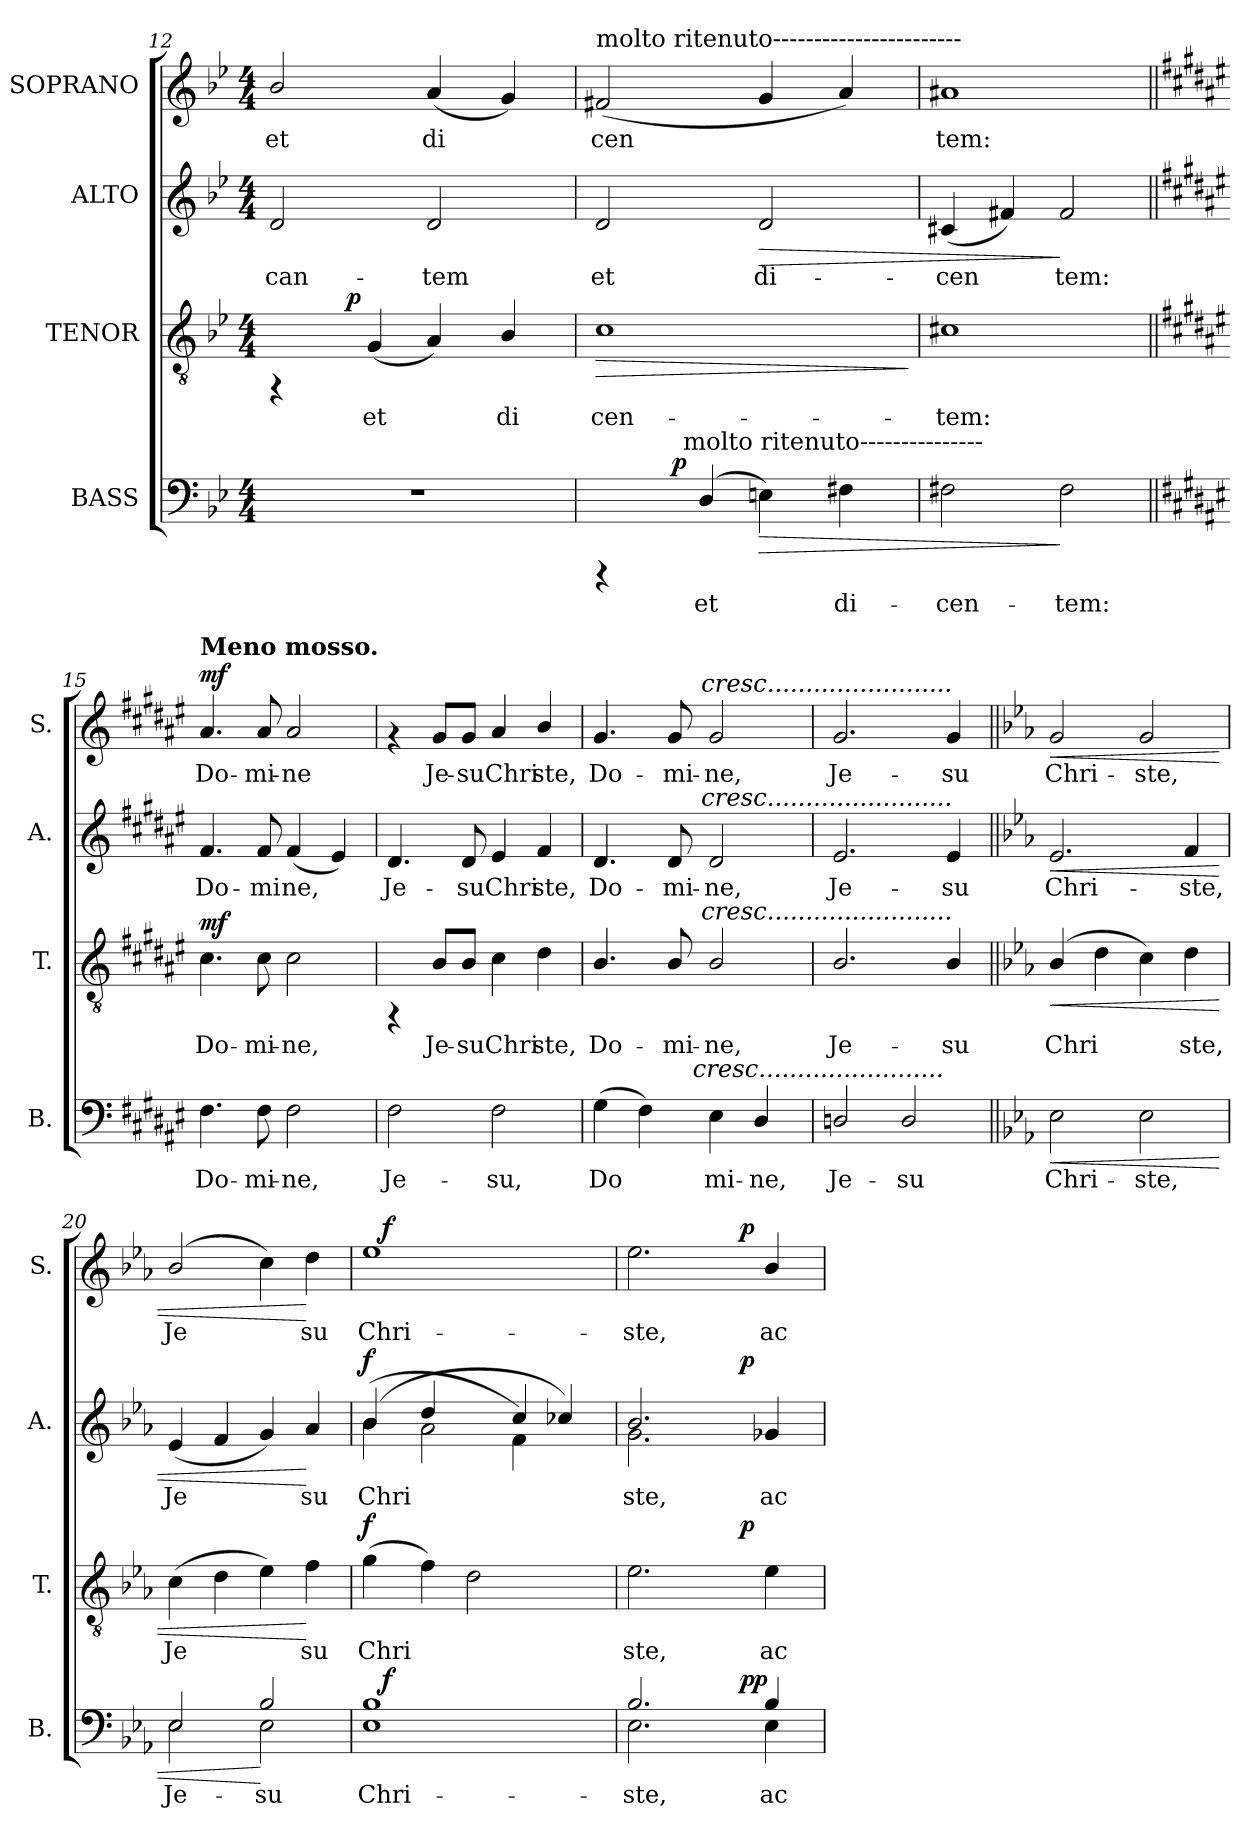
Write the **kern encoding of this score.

**kern	**text	**dynam	**kern	**text	**dynam	**kern	**text	**dynam	**kern	**text	**dynam
*part4	*part4	*part4	*part3	*part3	*part3	*part2	*part2	*part2	*part1	*part1	*part1
*staff4	*staff4	*staff4	*staff3	*staff3	*staff3	*staff2	*staff2	*staff2	*staff1	*staff1	*staff1
*I"BASS	*	*	*I"TENOR	*	*	*I"ALTO	*	*	*I"SOPRANO	*	*
*I'B.	*	*	*I'T.	*	*	*I'A.	*	*	*I'S.	*	*
*clefF4	*	*	*clefGv2	*	*	*clefG2	*	*	*clefG2	*	*
*k[b-e-]	*	*	*k[b-e-]	*	*	*k[b-e-]	*	*	*k[b-e-]	*	*
*B-:	*	*	*B-:	*	*	*B-:	*	*	*B-:	*	*
*M4/4	*	*	*M4/4	*	*	*M4/4	*	*	*M4/4	*	*
=12	=12	=12	=12	=12	=12	=12	=12	=12	=12	=12	=12
!	!	!	!	!	!	!	!LO:LY:b:cj	!	!	!LO:LY:b:cj	!
*	*	*	*^	*	*	*	*	*	*	*	*
1r	.	.	4rFF	8ryy	.	.	2d/	-can-	.	2b-/	et	.
.	.	.	.	16ryy	.	.	.	.	.	.	.	.
.	.	.	.	64ryy	.	.	.	.	.	.	.	.
!	!	!	!	!	!	!LO:DY:b	!	!	!	!	!	!
.	.	.	.	2ryy	.	p	.	.	.	.	.	.
!	!	!	!	!	!LO:LY:b:cj	!	!	!	!	!	!	!
.	.	.	(<4G/	.	et	.	.	.	.	.	.	.
!	!	!	!	!	!LO:LY:b:cj	!	!	!LO:LY:b:cj	!	!	!LO:LY:b:cj	!
.	.	.	4A/)	.	.	.	2d/	-tem	.	(<4a/	di-	.
.	.	.	.	4ryy	.	.	.	.	.	.	.	.
!	!	!	!	!	!LO:LY:b:cj	!	!	!	!	!	!LO:LY:b:cj	!
.	.	.	4B-/	.	di	.	.	.	.	4g/)	--	.
.	.	.	.	32.ryy	.	.	.	.	.	.	.	.
=13	=13	=13	=13	=13	=13	=13	=13	=13	=13	=13	=13	=13
!	!	!	!	!	!	!	!	!	!	!LO:TX:a:t=molto ritenuto-----------------------	!	!
!	!	!	!	!	!LO:LY:b:cj	!LO:HP:b	!	!LO:LY:b:cj	!	!	!LO:LY:b:cj	!
*^	*	*	*	*	*	*	*	*	*	*	*	*
*	*^	*	*	*v	*v	*	*	*	*	*	*	*	*
4rCCC	8ryy	8..ryy	.	.	1c	cen-	>	2d/	et	.	(<2f#X/	-cen-	.
.	16ryy	.	.	.	.	.	.	.	.	.	.	.	.
.	64ryy	.	.	.	.	.	.	.	.	.	.	.	.
!	!	!	!	!LO:DY:b	!	!	!	!	!	!	!	!	!
.	2ryy	.	.	p	.	.	.	.	.	.	.	.	.
!	!	!LO:TX:a:t=molto ritenuto---------------	!	!	!	!	!	!	!	!	!	!	!
.	.	2ryy	.	.	.	.	.	.	.	.	.	.	.
!	!	!	!LO:LY:b:cj	!	!	!	!	!	!	!	!	!	!
(<4D/	.	.	et	.	.	.	.	.	.	.	.	.	.
!	!	!	!LO:LY:b:cj	!LO:HP:b	!	!	!	!	!LO:LY:b:cj	!LO:HP:b	!	!LO:LY:b:cj	!
4En\)	.	.	.	>	.	.	.	2d/	di-	>	4g/	--	.
.	4ryy	.	.	.	.	.	.	.	.	.	.	.	.
.	.	4ryy	.	.	.	.	.	.	.	.	.	.	.
!	!	!	!LO:LY:b:cj	!	!	!	!	!	!	!	!	!LO:LY:b:cj	!
4F#X\	.	.	di-	.	.	.	.	.	.	.	4a/)	--	.
.	32.ryy	.	.	.	.	.	.	.	.	.	.	.	.
.	.	32ryy	.	.	.	.	.	.	.	.	.	.	.
.	.	.	.	.	.	.	]	.	.	.	.	.	.
=14	=14	=14	=14	=14	=14	=14	=14	=14	=14	=14	=14	=14	=14
!	!	!	!LO:LY:b:cj	!	!	!LO:LY:b:cj	!	!	!LO:LY:b:cj	!	!	!LO:LY:b:cj	!
*v	*v	*v	*	*	*	*	*	*	*	*	*	*	*
2F#X\	-cen-	.	1c#X	-tem:	.	(<4c#X/	-cen-	.	1a#X	-tem:	.
!	!	!	!	!	!	!	!LO:LY:b:cj	!	!	!	!
.	.	.	.	.	.	4f#X/)	--	.	.	.	.
!	!LO:LY:b:cj	!	!	!	!	!	!LO:LY:b:cj	!	!	!	!
2F#\	-tem:	]	.	.	.	2f#/	-tem:	]	.	.	.
=15||	=15||	=15||	=15||	=15||	=15||	=15||	=15||	=15||	=15||	=15||	=15||
*k[f#c#g#d#a#e#]	*	*	*k[f#c#g#d#a#e#]	*	*	*k[f#c#g#d#a#e#]	*	*	*k[f#c#g#d#a#e#]	*	*
*F#:	*	*	*F#:	*	*	*F#:	*	*	*F#:	*	*
!	!	!	!	!	!	!	!	!	!LO:TX:a:B:t=Meno mosso.	!	!
!	!LO:LY:b:cj	!LO:DY:b	!	!LO:LY:b:cj	!	!	!LO:LY:b:cj	!	!	!LO:LY:b:cj	!
!	!	!LO:DY:n=1:a	!	!	!LO:DY:a	!	!	!	!	!	!LO:DY:b
4.F#\	Do-	mf mf	4.c#\	Do-	mf	4.f#/	Do-	.	4.a#/	Do-	mf
!	!LO:LY:b:cj	!	!	!LO:LY:b:cj	!	!	!LO:LY:b:cj	!	!	!LO:LY:b:cj	!
8F#\	-mi-	.	8c#\	-mi-	.	8f#/	-mi	.	8a#/	-mi-	.
!	!LO:LY:b:cj	!	!	!LO:LY:b:cj	!	!	!LO:LY:b:cj	!	!	!LO:LY:b:cj	!
2F#\	-ne,	.	2c#\	-ne,	.	(<4f#/	ne,	.	2a#/	-ne	.
!	!	!	!	!	!	!	!LO:LY:b:cj	!	!	!	!
.	.	.	.	.	.	4e#/)	.	.	.	.	.
!!LO:PB:g=z
=16	=16	=16	=16	=16	=16	=16	=16	=16	=16	=16	=16
!	!LO:LY:b:cj	!	!	!	!	!	!LO:LY:b:cj	!	!	!	!
2F#\	Je-	.	4rFF	.	.	4.d#/	Je-	.	4rf	.	.
!	!	!	!	!LO:LY:b:cj	!	!	!	!	!	!LO:LY:b:cj	!
.	.	.	8B/L	Je-	.	.	.	.	8g#/L	Je-	.
!	!	!	!	!LO:LY:b:cj	!	!	!LO:LY:b:cj	!	!	!LO:LY:b:cj	!
.	.	.	8B/J	-suChri-	.	8d#/	-suChri-	.	8g#/J	-suChri-	.
!	!LO:LY:b:cj	!	!	!LO:LY:b:cj	!	!	!LO:LY:b:cj	!	!	!LO:LY:b:cj	!
2F#\	-su,	.	4c#\	--	.	4e#/	--	.	4a#/	--	.
!	!	!	!	!LO:LY:b:cj	!	!	!LO:LY:b:cj	!	!	!LO:LY:b:cj	!
.	.	.	4d#\	-ste,	.	4f#/	-ste,	.	4b/	-ste,	.
=17	=17	=17	=17	=17	=17	=17	=17	=17	=17	=17	=17
!	!LO:LY:b:cj	!	!	!LO:LY:b:cj	!	!	!LO:LY:b:cj	!	!	!LO:LY:b:cj	!
*^	*	*	*^	*	*	*^	*	*	*^	*	*
(>4G#\	4...ryy	Do-	.	4.B/	4ryy	Do-	.	4.d#/	4ryy	Do-	.	4.g#/	4ryy	Do-	.
!	!	!LO:LY:b:cj	!	!	!	!	!	!	!	!	!	!	!	!	!
4F#\)	.	--	.	.	8...ryy	.	.	.	8...ryy	.	.	.	8...ryy	.	.
!	!	!	!	!	!	!LO:LY:b:cj	!	!	!	!LO:LY:b:cj	!	!	!	!LO:LY:b:cj	!
.	.	.	.	8B/	.	-mi-	.	8d#/	.	-mi-	.	8g#/	.	-mi-	.
!	!LO:TX:a:i:t=cresc........................	!	!	!	!	!	!	!	!	!	!	!	!	!	!
.	2ryy	.	.	.	.	.	.	.	.	.	.	.	.	.	.
!	!	!	!	!	!	!	!	!	!	!	!	!	!LO:TX:a:i:t=cresc........................	!	!
!	!	!	!	!	!	!	!	!	!LO:TX:a:i:t=cresc........................	!	!	!	!	!	!
!	!	!	!	!	!LO:TX:a:i:t=cresc........................	!	!	!	!	!	!	!	!	!	!
.	.	.	.	.	2ryy	.	.	.	2ryy	.	.	.	2ryy	.	.
!	!	!LO:LY:b:cj	!	!	!	!LO:LY:b:cj	!	!	!	!LO:LY:b:cj	!	!	!	!LO:LY:b:cj	!
4E#\	.	-mi-	.	2B/	.	-ne,	.	2d#/	.	-ne,	.	2g#/	.	-ne,	.
!	!	!LO:LY:b:cj	!	!	!	!	!	!	!	!	!	!	!	!	!
4D#/	.	-ne,	.	.	.	.	.	.	.	.	.	.	.	.	.
.	32ryy	.	.	.	.	.	.	.	.	.	.	.	.	.	.
.	.	.	.	.	64ryy	.	.	.	64ryy	.	.	.	64ryy	.	.
=18	=18	=18	=18	=18	=18	=18	=18	=18	=18	=18	=18	=18	=18	=18	=18
!	!	!LO:LY:b:cj	!	!	!	!LO:LY:b:cj	!	!	!	!LO:LY:b:cj	!	!	!	!LO:LY:b:cj	!
*v	*v	*	*	*	*	*	*	*v	*v	*	*	*v	*v	*	*
*	*	*	*v	*v	*	*	*	*	*	*	*	*
2Dn/	Je-	.	2.B/	Je-	.	2.e#/	Je-	.	2.g#/	Je-	.
!	!LO:LY:b:cj	!	!	!	!	!	!	!	!	!	!
2D/	-su	.	.	.	.	.	.	.	.	.	.
!	!	!	!	!LO:LY:b:cj	!	!	!LO:LY:b:cj	!	!	!LO:LY:b:cj	!
.	.	.	4B/	-su	.	4e#/	-su	.	4g#/	-su	.
=19||	=19||	=19||	=19||	=19||	=19||	=19||	=19||	=19||	=19||	=19||	=19||
*k[b-e-a-]	*	*	*k[b-e-a-]	*	*	*k[b-e-a-]	*	*	*k[b-e-a-]	*	*
*E-:	*	*	*E-:	*	*	*E-:	*	*	*E-:	*	*
!	!LO:LY:b:cj	!LO:HP:b	!	!LO:LY:b:cj	!LO:HP:b	!	!LO:LY:b:cj	!LO:HP:b	!	!LO:LY:b:cj	!LO:HP:b
2E-\	Chri-	<	(<4B-/	Chri-	<	2.e-/	Chri-	<	2g/	Chri-	<
!	!	!	!	!LO:LY:b:cj	!	!	!	!	!	!	!
.	.	.	4d\	--	.	.	.	.	.	.	.
!	!LO:LY:b:cj	!	!	!LO:LY:b:cj	!	!	!	!	!	!LO:LY:b:cj	!
2E-\	-ste,	.	4c\)	--	.	.	.	.	2g/	-ste,	.
!	!	!	!	!LO:LY:b:cj	!	!	!LO:LY:b:cj	!	!	!	!
.	.	.	4d\	-ste,	.	4f/	-ste,	.	.	.	.
=20	=20	=20	=20	=20	=20	=20	=20	=20	=20	=20	=20
*^	*	*	*	*	*	*	*	*	*	*	*
!	!	!LO:LY:b:cj	!	!	!LO:LY:b:cj	!	!	!LO:LY:b:cj	!	!	!LO:LY:b:cj	!
2E-/	2E-\	Je-	.	(>4c\	Je-	.	(<4e-/	Je-	.	(<2b-/	Je-	.
!	!	!	!	!	!LO:LY:b:cj	!	!	!LO:LY:b:cj	!	!	!	!
.	.	.	.	4d\	--	.	4f/	--	.	.	.	.
!	!	!LO:LY:b:cj	!	!	!LO:LY:b:cj	!	!	!LO:LY:b:cj	!	!	!LO:LY:b:cj	!
2B-/	2E-\	-su	[	4e-\)	--	.	4g/)	--	.	4cc\)	--	.
!	!	!	!	!	!LO:LY:b:cj	!	!	!LO:LY:b:cj	!	!	!LO:LY:b:cj	!
.	.	.	.	4f\	-su	[	4a-/	-su	[	4dd\	-su	[
=21	=21	=21	=21	=21	=21	=21	=21	=21	=21	=21	=21	=21
!	!	!LO:LY:b:cj	!	!	!LO:LY:b:cj	!LO:DY:a	!	!LO:LY:b:cj	!LO:DY:a	!	!LO:LY:b:cj	!
*	*	*	*	*	*	*	*^	*	*	*^	*	*
1B- 1E-	16ryy	Chri-	.	(>4g\	Chri-	f	(>4b-/	(<4b-\	Chri-	f	1ee-	16ryy	Chri-	.
!	!	!	!LO:DY:a	!	!	!	!	!	!	!	!	!	!	!LO:DY:a
.	1ryy	.	f	.	.	.	.	.	.	.	.	1ryy	.	f
!	!	!	!	!	!LO:LY:b:cj	!	!	!	!LO:LY:b:cj	!	!	!	!	!
.	.	.	.	4f\)	--	.	2a-\	4dd/	--	.	.	.	.	.
!	!	!	!	!	!LO:LY:b:cj	!	!	!	!	!	!	!	!	!
.	.	.	.	2d\	--	.	.	4ryy	.	.	.	.	.	.
!	!	!	!	!	!	!	!	!	!LO:LY:b:cj	!	!	!	!	!
!	!	!	!	!	!	!	!	!	!LO:LY:b:cj	!	!	!	!	!
.	.	.	.	.	.	.	4cc/	4f\)	--	.	.	.	.	.
4ryy	.	.	.	4ryy	.	.	4cc-X/)	4ryy	.	.	4ryy	.	.	.
.	8.ryy	.	.	.	.	.	.	.	.	.	.	8.ryy	.	.
=22	=22	=22	=22	=22	=22	=22	=22	=22	=22	=22	=22	=22	=22	=22
!	!	!LO:LY:b:cj	!	!	!LO:LY:b:cj	!	!	!	!LO:LY:b:cj	!	!	!	!LO:LY:b:cj	!
*	*^	*	*	*^	*	*	*	*^	*	*	*	*	*	*
2.B-/	2.E-\	2ryy	-ste,	.	2.e-\	2ryy	-ste,	.	2.b-/	2.g\	2ryy	-ste,	.	2.ee-\	2ryy	-ste,	.
.	.	8ryy	.	.	.	8ryy	.	.	.	.	8ryy	.	.	.	8ryy	.	.
.	.	32ryy	.	.	.	32ryy	.	.	.	.	32ryy	.	.	.	32ryy	.	.
!	!	!	!	!LO:DY:b	!	!	!	!	!	!	!	!	!	!	!	!	!
!	!	!	!	!LO:DY:n=1:a	!	!	!	!LO:DY:a	!	!	!	!	!LO:DY:a	!	!	!	!LO:DY:a
.	.	4ryy	.	p p	.	4ryy	.	p	.	.	4ryy	.	p	.	4ryy	.	p
!	!	!	!LO:LY:b:cj	!	!	!	!LO:LY:b:cj	!	!	!	!	!LO:LY:b:cj	!	!	!	!LO:LY:b:cj	!
4B-/	4E-\	.	ac-	.	4e-\	.	ac-	.	4g-X/	4ryy	.	ac-	.	4b-/	.	ac-	.
.	.	16.ryy	.	.	.	16.ryy	.	.	.	.	16.ryy	.	.	.	16.ryy	.	.
*v	*v	*v	*	*	*	*	*	*	*v	*v	*v	*	*	*v	*v	*	*
*	*	*	*v	*v	*	*	*	*	*	*	*	*
=	=	=	=	=	=	=	=	=	=	=	=
*-	*-	*-	*-	*-	*-	*-	*-	*-	*-	*-	*-
